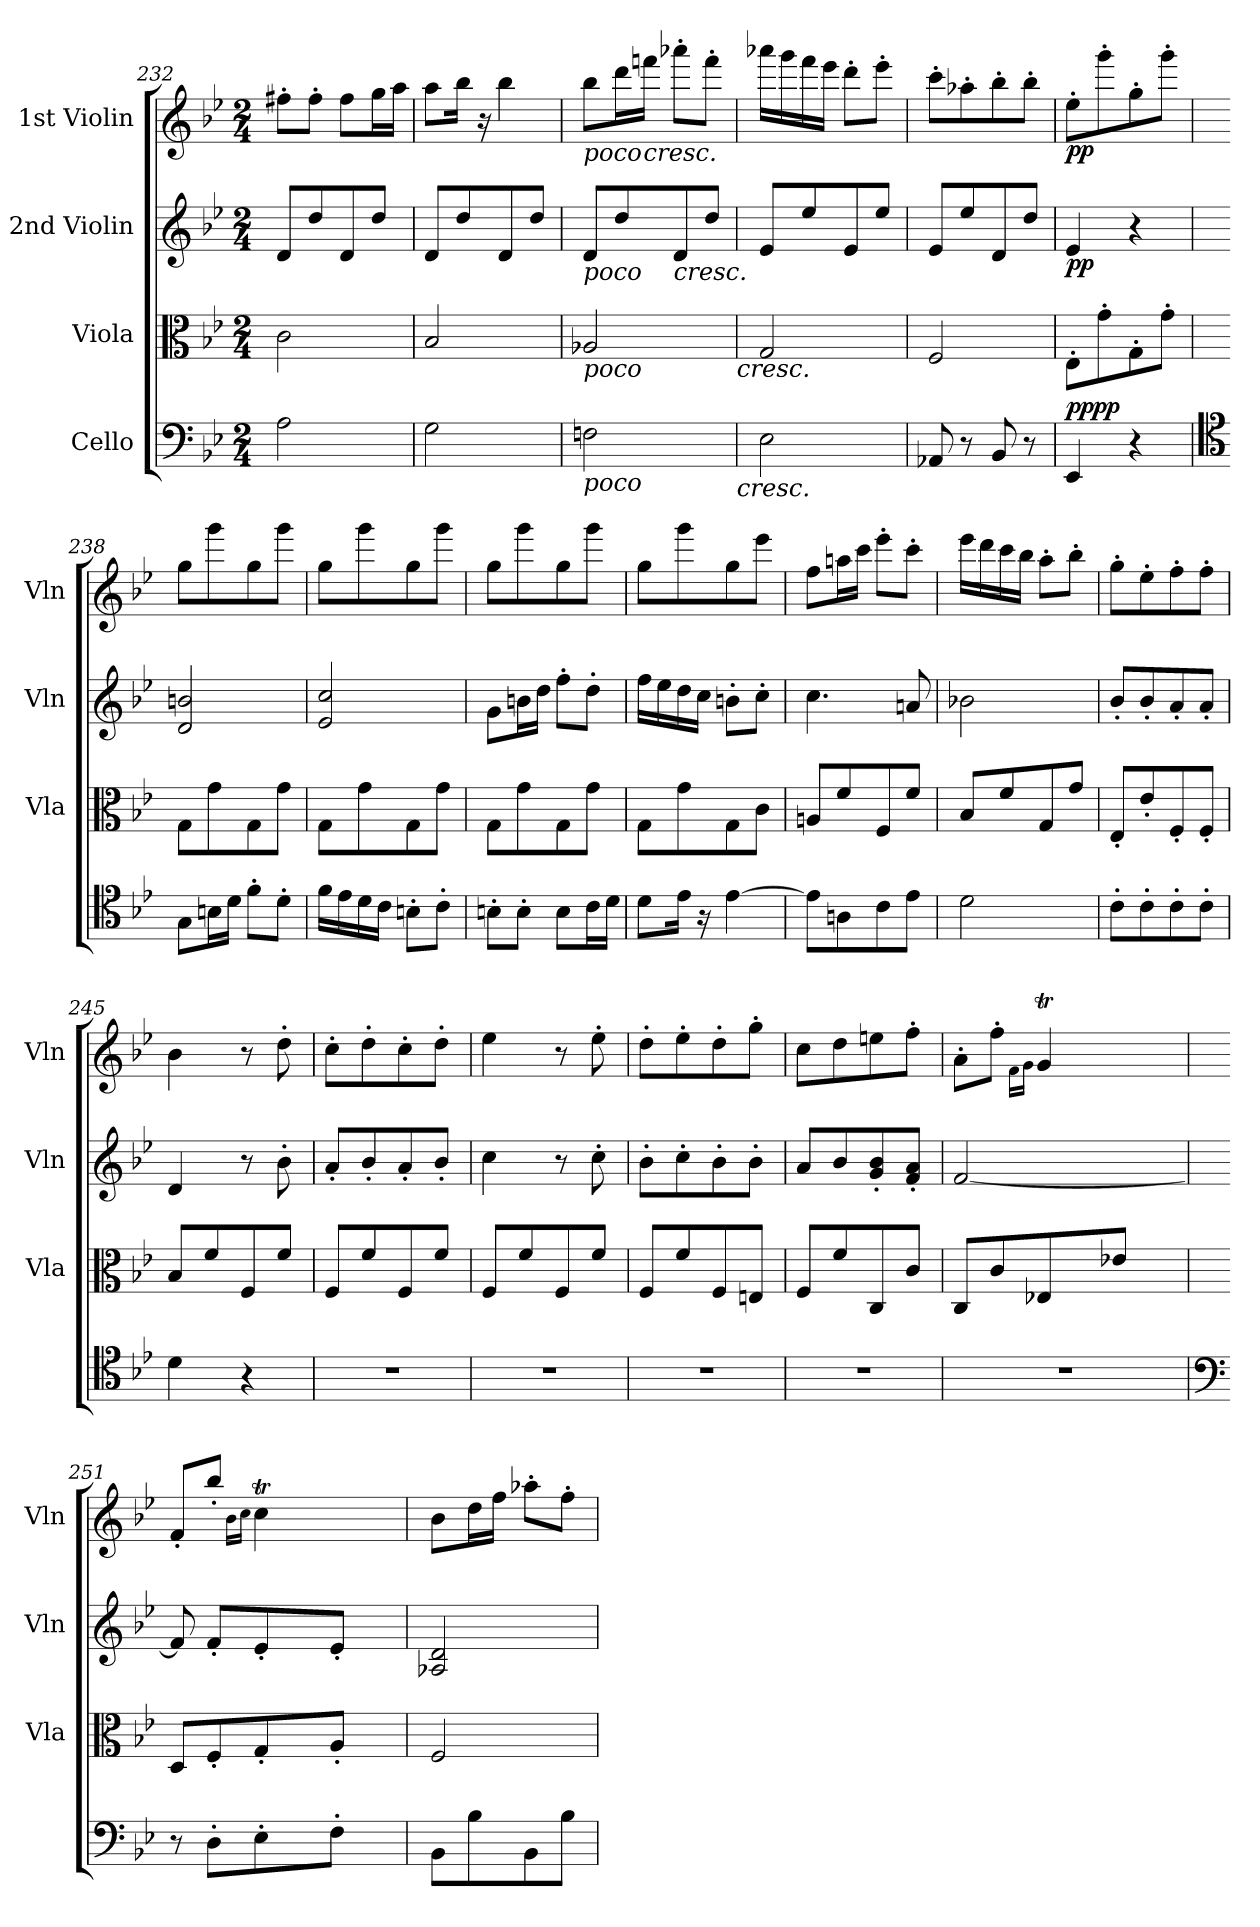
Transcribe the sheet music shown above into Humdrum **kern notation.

**kern	**dynam	**kern	**kern	**dynam	**kern	**dynam
*part4	*part4	*part3	*part2	*part2	*part1	*part1
*staff4	*staff4	*staff3	*staff2	*staff2	*staff1	*staff1
*I"Cello	*	*I"Viola	*I"2nd Violin	*	*I"1st Violin	*
*	*	*I'Vla	*I'Vln	*	*I'Vln	*
!!LO:LB:g=z
*clefF4	*	*clefC3	*clefG2	*	*clefG2	*
*k[b-e-]	*	*k[b-e-]	*k[b-e-]	*	*k[b-e-]	*
*B-:	*	*B-:	*B-:	*	*B-:	*
*M2/4	*	*M2/4	*M2/4	*	*M2/4	*
=232	=232	=232	=232	=232	=232	=232
2A\	.	2c\	8d/L	.	8ff#X'\L	.
.	.	.	8dd/	.	8ff#'\J	.
.	.	.	8d/	.	8ff#\L	.
.	.	.	8dd/J	.	16gg\L	.
.	.	.	.	.	16aa\JJ	.
!!LO:PB:g=z
=233	=233	=233	=233	=233	=233	=233
2G\	.	2B-/	8d/L	.	8aa\L	.
.	.	.	8dd/	.	16bb-\Jk	.
.	.	.	.	.	16r	.
.	.	.	8d/	.	4bb-\	.
.	.	.	8dd/J	.	.	.
=234	=234	=234	=234	=234	=234	=234
!	!	!	!	!	!LO:TX:b:i:t=poco	!
!	!	!	!LO:TX:b:i:t=poco	!	!	!
!	!	!LO:TX:b:i:t=poco	!	!	!	!
!LO:TX:b:i:t=poco	!	!	!	!	!	!
2Fn\	.	2A-X/	8d/L	.	8bb-\L	.
.	.	.	8dd/	.	16ddd\L	.
!	!	!	!	!	!LO:TX:b:i:t=cresc.	!
.	.	.	.	.	16fffn\JJ	.
!	!	!	!LO:TX:b:i:t=cresc.	!	!	!
.	.	.	8d/	.	8aaa-X'\L	.
.	.	.	8dd/J	.	8fff'\J	.
!	!	!LO:TX:b:i:t=cresc.	!	!	!	!
!LO:TX:b:i:t=cresc.	!	!	!	!	!	!
=235	=235	=235	=235	=235	=235	=235
2E-\	.	2G/	8e-/L	.	16aaa-X\LL	.
.	.	.	.	.	16ggg\	.
.	.	.	8ee-/	.	16fff\	.
.	.	.	.	.	16eee-\JJ	.
.	.	.	8e-/	.	8ddd'\L	.
.	.	.	8ee-/J	.	8eee-'\J	.
=236	=236	=236	=236	=236	=236	=236
8AA-X/	.	2F/	8e-/L	.	8ccc'\L	.
8r	.	.	8ee-/	.	8aa-X'\	.
8BB-/	.	.	8d/	.	8bb-'\	.
8r	.	.	8dd/J	.	8bb-'\J	.
=237	=237	=237	=237	=237	=237	=237
!	!LO:DY:b	!	!	!	!	!
!	!LO:DY:n=1:a	!	!	!LO:DY:b	!	!LO:DY:b
4EE-/	pp pp	8E-'\L	4e-/	pp	8ee-'\L	pp
.	.	8g'\	.	.	8ggg'\	.
4r	.	8G'\	4r	.	8gg'\	.
.	.	8g'\J	.	.	8ggg'\J	.
=238	=238	=238	=238	=238	=238	=238
*clefC4	*	*	*	*	*	*
8G\L	.	8G\L	2d/ 2bn/	.	8gg\L	.
16Bn\L	.	8g\	.	.	8ggg\	.
16d\JJ	.	.	.	.	.	.
8f'\L	.	8G\	.	.	8gg\	.
8d'\J	.	8g\J	.	.	8ggg\J	.
=239	=239	=239	=239	=239	=239	=239
16f\LL	.	8G\L	2e-/ 2cc/	.	8gg\L	.
16e-\	.	.	.	.	.	.
16d\	.	8g\	.	.	8ggg\	.
16c\JJ	.	.	.	.	.	.
8Bn'\L	.	8G\	.	.	8gg\	.
8c'\J	.	8g\J	.	.	8ggg\J	.
!!LO:LB:g=z
=240	=240	=240	=240	=240	=240	=240
8Bn'\L	.	8G\L	8g\L	.	8gg\L	.
8B'\J	.	8g\	16bn\L	.	8ggg\	.
.	.	.	16dd\JJ	.	.	.
8B\L	.	8G\	8ff'\L	.	8gg\	.
16c\L	.	8g\J	8dd'\J	.	8ggg\J	.
16d\JJ	.	.	.	.	.	.
=241	=241	=241	=241	=241	=241	=241
8d\L	.	8G\L	16ff\LL	.	8gg\L	.
.	.	.	16ee-\	.	.	.
16e-\Jk	.	8g\	16dd\	.	8ggg\	.
16r	.	.	16cc\JJ	.	.	.
[4e-\	.	8G\	8bn'\L	.	8gg\	.
.	.	8c\J	8cc'\J	.	8eee-\J	.
!!LO:PB:g=z
=242	=242	=242	=242	=242	=242	=242
8e-\L]	.	8An/L	4.cc\	.	8ff\L	.
8An\	.	8f/	.	.	16aan\L	.
.	.	.	.	.	16ccc\JJ	.
8c\	.	8F/	.	.	8eee-'\L	.
8e-\J	.	8f/J	8an/	.	8ccc'\J	.
=243	=243	=243	=243	=243	=243	=243
2d\	.	8B-/L	2b-X\	.	16eee-\LL	.
.	.	.	.	.	16ddd\	.
.	.	8f/	.	.	16ccc\	.
.	.	.	.	.	16bb-\JJ	.
.	.	8G/	.	.	8aa'\L	.
.	.	8g/J	.	.	8bb-'\J	.
=244	=244	=244	=244	=244	=244	=244
8c'\L	.	8E-'/L	8b-'/L	.	8gg'\L	.
8c'\	.	8e-'/	8b-'/	.	8ee-'\	.
8c'\	.	8F'/	8a'/	.	8ff'\	.
8c'\J	.	8F'/J	8a'/J	.	8ff'\J	.
=245	=245	=245	=245	=245	=245	=245
4d\	.	8B-/L	4d/	.	4b-\	.
.	.	8f/	.	.	.	.
4r	.	8F/	8r	.	8r	.
.	.	8f/J	8b-'\	.	8dd'\	.
=246	=246	=246	=246	=246	=246	=246
2r	.	8F/L	8a'/L	.	8cc'\L	.
.	.	8f/	8b-'/	.	8dd'\	.
.	.	8F/	8a'/	.	8cc'\	.
.	.	8f/J	8b-'/J	.	8dd'\J	.
=247	=247	=247	=247	=247	=247	=247
2r	.	8F/L	4cc\	.	4ee-\	.
.	.	8f/	.	.	.	.
.	.	8F/	8r	.	8r	.
.	.	8f/J	8cc'\	.	8ee-'\	.
=248	=248	=248	=248	=248	=248	=248
2r	.	8F/L	8b-'\L	.	8dd'\L	.
.	.	8f/	8cc'\	.	8ee-'\	.
.	.	8F/	8b-'\	.	8dd'\	.
.	.	8En/J	8b-'\J	.	8gg'\J	.
=249	=249	=249	=249	=249	=249	=249
2r	.	8F/L	8a/L	.	8cc\L	.
.	.	8f/	8b-/	.	8dd\	.
.	.	8C/	8g/' 8b-/'	.	8een\	.
.	.	8c/J	8f/' 8a/'J	.	8ff'\J	.
!!LO:LB:g=z
=250	=250	=250	=250	=250	=250	=250
*	*	*	*	*	*^	*
2r	.	8C/L	[2f/	.	8a'\L	4ryy	.
.	.	8c/	.	.	8ff'\J	.	.
.	.	.	.	.	.	16qf\LL	.
.	.	.	.	.	.	16qg\JJ	.
.	.	8E-X/	.	.	4gT/	32g/LLLyy	.
.	.	.	.	.	.	32a/yy	.
.	.	.	.	.	.	32g/yy	.
.	.	.	.	.	.	32a/yy	.
.	.	8e-X/J	.	.	.	32g/yy	.
.	.	.	.	.	.	32a/yy	.
.	.	.	.	.	.	32f/yy	.
.	.	.	.	.	.	32g/JJJyy	.
!!LO:LB:g=z	!!
=251	=251	=251	=251	=251	=251	=251	=251
*clefF4	*	*	*	*	*	*	*
8r	.	8D/L	8f/]	.	8f'/L	4ryy	.
8D'\L	.	8F'/	8f'/L	.	8bb-'/J	.	.
.	.	.	.	.	.	16qb-\LL	.
.	.	.	.	.	.	16qcc\JJ	.
8E-'\	.	8G'/	8e-'/	.	4ccT\	32cc\LLLyy	.
.	.	.	.	.	.	32dd\yy	.
.	.	.	.	.	.	32cc\yy	.
.	.	.	.	.	.	32dd\yy	.
8F'\J	.	8A'/J	8e-'/J	.	.	32cc\yy	.
.	.	.	.	.	.	32dd\yy	.
.	.	.	.	.	.	32b-\yy	.
.	.	.	.	.	.	32cc\JJJyy	.
*	*	*	*	*	*v	*v	*
=252	=252	=252	=252	=252	=252	=252
8BB-\L	.	2F/	2A-X/ 2d/	.	8b-\L	.
8B-\	.	.	.	.	16dd\L	.
.	.	.	.	.	16ff\JJ	.
8BB-\	.	.	.	.	8aa-X'\L	.
8B-\J	.	.	.	.	8ff'\J	.
=	=	=	=	=	=	=
*-	*-	*-	*-	*-	*-	*-
